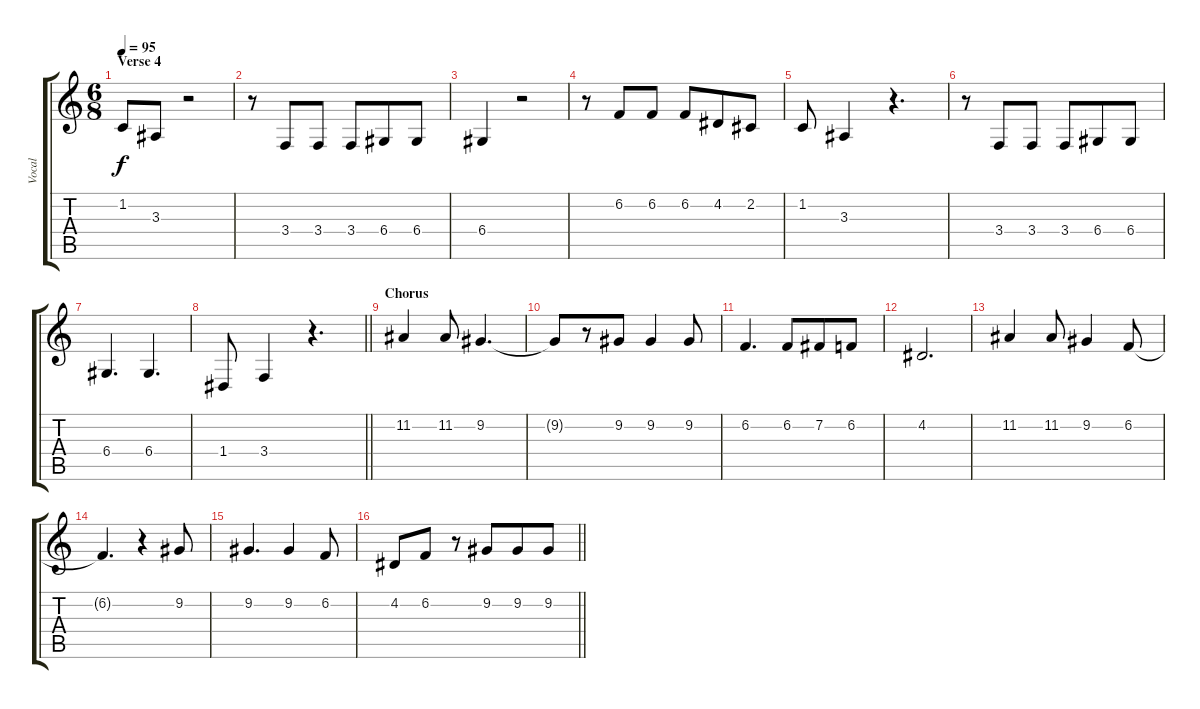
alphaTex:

\track ("Vocal" "Vocal") {instrument trumpet}
\staff {score tabs}
\tuning (E4 B3 G3 D3 A2 E2) {hide}
\ts (6 8)
\section ("" "Verse 4")
\tempo 95
\clef g2
\ks c
1.2.8{dy f} 3.3.8 r.2 |
r.8 3.4.8 3.4.8 3.4.8 6.4.8 6.4.8 |
6.4.4 r.2 |
r.8 6.2.8 6.2.8 6.2.8 4.2.8 2.2.8 |
1.2.8 3.3.4 r.4{d} |
r.8 3.4.8 3.4.8 3.4.8 6.4.8 6.4.8 |
6.4.4{d} 6.4.4{d} |
\barLineRight lightlight
1.4.8 3.4.4 r.4{d} |
\section ("" "Chorus")
11.2.4 11.2.8 9.2.4{d} |
9.2{t}.8 r.8 9.2.8 9.2.4 9.2.8 |
6.2.4{d} 6.2.8 7.2.8 6.2.8 |
4.2.2{d} |
11.2.4 11.2.8 9.2.4 6.2.8 |
6.2{t}.4{d} r.4 9.2.8 |
9.2.4{d} 9.2.4 6.2.8 |
\barLineRight lightlight
4.2.8 6.2.8 r.8 9.2.8 9.2.8 9.2.8
